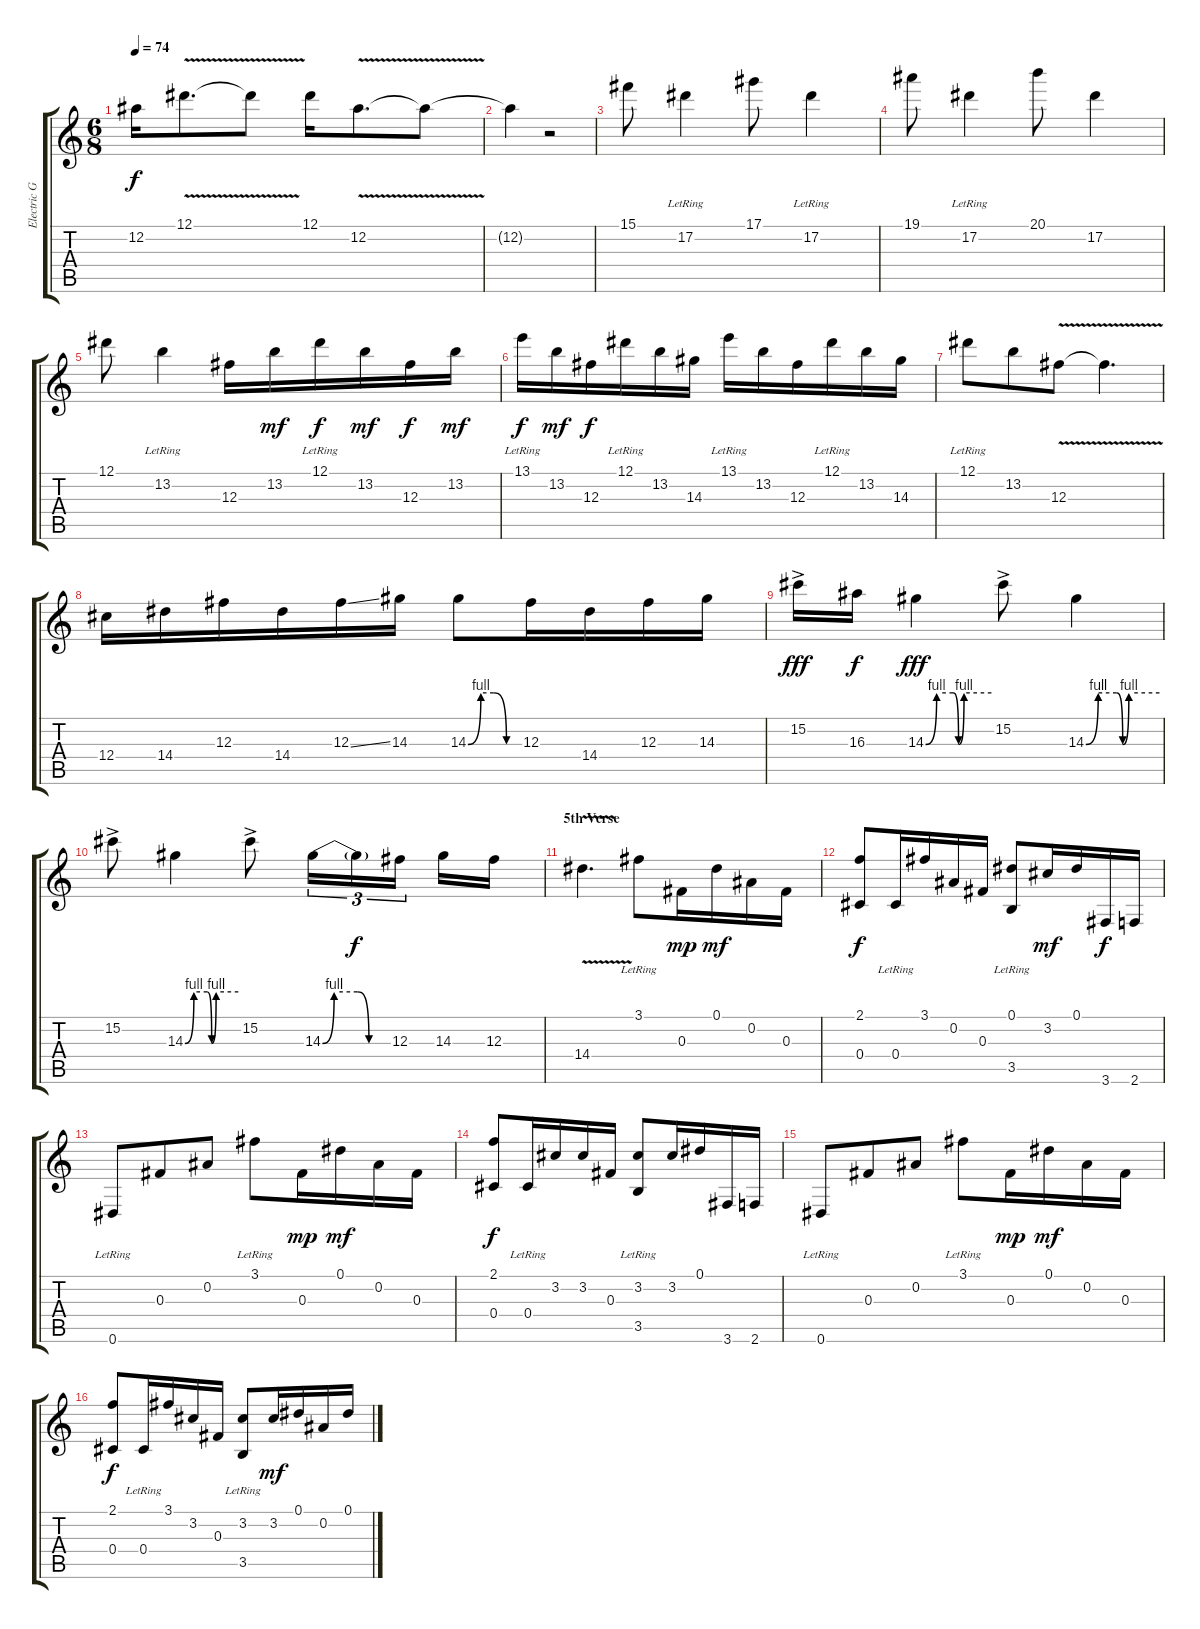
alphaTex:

\track ("Electric Guitar (Kirk Hammett)" "Electric G") {instrument electricguitarclean}
\staff {score tabs}
\tuning (Eb4 Bb3 Gb3 Db3 Ab2 Eb2) {hide}
\ts (6 8)
\tempo 74
\clef g2
\ks c
12.2.16{dy f} 12.1{v}.8{d} 12.1{t}.8 12.1.16 12.2{v}.8{d} 12.2{t}.8 |
12.2{t}.4 r.2 |
15.1.8 17.2{lr}.4 17.1.8 17.2{lr}.4 |
19.1.8 17.2{lr}.4 20.1.8 17.2.4 |
12.1.8 13.2{lr}.4 12.3.16 13.2.16{dy mf} 12.1{lr}.16{dy f} 13.2.16{dy mf} 12.3.16{dy f} 13.2.16{dy mf} |
13.1{lr}.16{dy f} 13.2.16{dy mf} 12.3.16{dy f} 12.1{lr}.16 13.2.16 14.3.16 13.1{lr}.16 13.2.16 12.3.16 12.1{lr}.16 13.2.16 14.3.16 |
12.1{lr}.8 13.2.8 12.3{v}.8 12.3{t}.4{d} |
12.4.16 14.4.16 12.3.16 14.4.16 12.3{ss}.16 14.3.16 14.3{be (custom 0 0 15 4 30 4 45 0 60 0)}.8 12.3.16 14.4.16 12.3.16 14.3.16 |
15.2{ac}.16{dy fff} 16.3.16{dy f} 14.3{be (custom 0 0 10 4 25 4 30 0 35 4 60 4)}.4{dy fff} 15.2{ac}.8 14.3{be (custom 0 0 10 4 25 4 30 0 35 4 60 4)}.4 |
15.2{ac}.8 14.3{be (custom 0 0 10 4 25 4 30 0 35 4 60 4)}.4 15.2{ac}.8 14.3{be (custom 0 0 10 4 30 4 40 0 60 0)}.16{tu (3 2)} 14.3{t}.16{tu (3 2) dy f} 12.3.16{tu (3 2) beam splitsecondary} 14.3.16 12.3.16 |
\section ("" "5th Verse")
14.4{v}.4{d} 3.1{lr}.8 0.3.16{dy mp} 0.1.16{dy mf} 0.2.16 0.3.16 |
(2.1 0.4).8{dy f} 0.4{lr}.16 3.1.16 0.2.16 0.3.16 (0.1 3.5{lr}).8 3.2.16{dy mf} 0.1.16 3.6.16{dy f} 2.6.16 |
0.6{lr}.8 0.3.8 0.2.8 3.1{lr}.8 0.3.16{dy mp} 0.1.16{dy mf} 0.2.16 0.3.16 |
(2.1 0.4).8{dy f} 0.4{lr}.16 3.2.16 3.2.16 0.3.16 (3.2 3.5{lr}).8 3.2.16 0.1.16 3.6.16 2.6.16 |
0.6{lr}.8 0.3.8 0.2.8 3.1{lr}.8 0.3.16{dy mp} 0.1.16{dy mf} 0.2.16 0.3.16 |
(2.1 0.4).8{dy f} 0.4{lr}.16 3.1.16 3.2.16 0.3.16 (3.2 3.5{lr}).8 3.2.16{dy mf} 0.1.16 0.2.16 0.1.16
